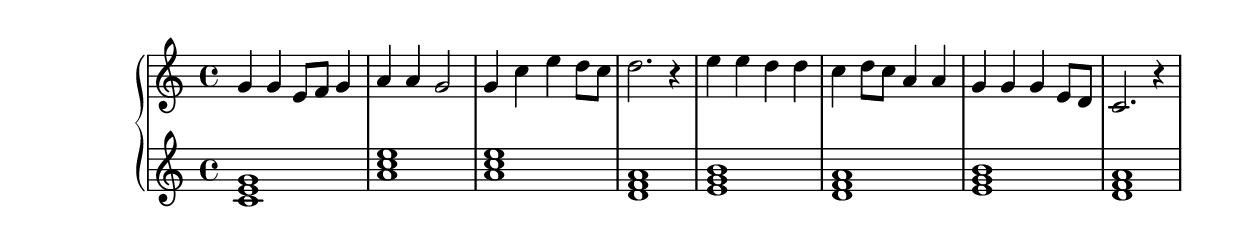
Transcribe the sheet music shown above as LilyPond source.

{
	\new
	GrandStaff
	<<
		\new
		Staff
		{
			\time
			4/4
			<g'>4
			<g'>4
			<e'>8
			<f'>8
			<g'>4
			<a'>4
			<a'>4
			<g'>2
			<g'>4
			<c''>4
			<e''>4
			<d''>8
			<c''>8
			<d''>2.
			r4
			<e''>4
			<e''>4
			<d''>4
			<d''>4
			<c''>4
			<d''>8
			<c''>8
			<a'>4
			<a'>4
			<g'>4
			<g'>4
			<g'>4
			<e'>8
			<d'>8
			<c'>2.
			r4
		}
		\new
		Staff
		{
			\time
			4/4
			<c' e' g'>1
			<a' c'' e''>1
			<a' c'' e''>1
			<d' f' a'>1
			<e' g' b'>1
			<d' f' a'>1
			<e' g' b'>1
			<d' f' a'>1
		}
	>>
}